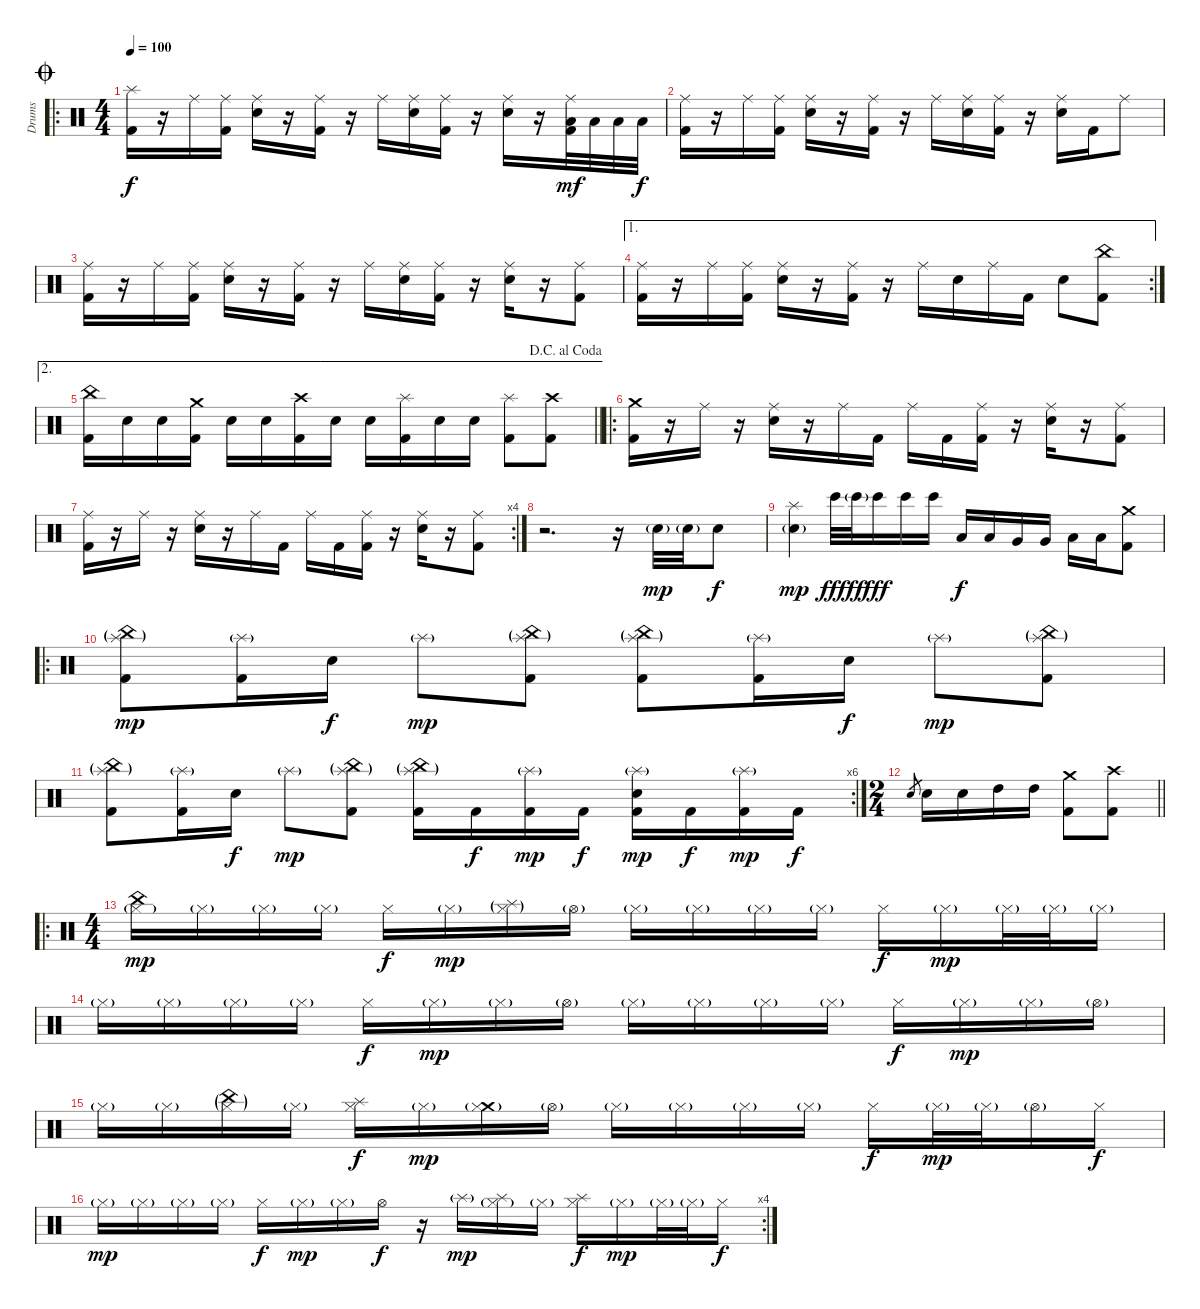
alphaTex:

\track ("Drums" "Drums") {instrument percussion}
\staff {score}
\articulation defaults
\ro
\ts (4 4)
\jump coda
\tempo 100
\clef neutral
\ks c
("Splash (hit)" "Kick (hit) 2").16{dy f} r.16 "Ride (middle)".16 ("Ride (middle)" "Kick (hit) 2").16 ("Ride (middle)" "Electric Snare (hit)").16 r.16 ("Ride (middle)" "Kick (hit) 2").16 r.16 "Ride (middle)".16 ("Ride (middle)" "Electric Snare (hit)").16 ("Ride (middle)" "Kick (hit) 2").16 r.16 ("Ride (middle)" "Electric Snare (hit)").16 r.16 ("Ride (middle)" "Low Floor Tom (hit)" "Kick (hit) 2").32{dy mf} "Low Floor Tom (hit)".32 "Low Floor Tom (hit)".32 "Low Floor Tom (hit)".32{dy f} |
("Ride (middle)" "Kick (hit) 2").16 r.16 "Ride (middle)".16 ("Ride (middle)" "Kick (hit) 2").16 ("Ride (middle)" "Electric Snare (hit)").16 r.16 ("Ride (middle)" "Kick (hit) 2").16 r.16 "Ride (middle)".16 ("Ride (middle)" "Electric Snare (hit)").16 ("Ride (middle)" "Kick (hit) 2").16 r.16 ("Ride (middle)" "Electric Snare (hit)").16 "Kick (hit) 2".16 "Ride (middle)".8 |
("Ride (middle)" "Kick (hit) 2").16 r.16 "Ride (middle)".16 ("Ride (middle)" "Kick (hit) 2").16 ("Ride (middle)" "Electric Snare (hit)").16 r.16 ("Ride (middle)" "Kick (hit) 2").16 r.16 "Ride (middle)".16 ("Ride (middle)" "Electric Snare (hit)").16 ("Ride (middle)" "Kick (hit) 2").16 r.16 ("Ride (middle)" "Electric Snare (hit)").16 r.16 ("Ride (middle)" "Kick (hit) 2").8 |
\ae 1
\rc 2
("Ride (middle)" "Kick (hit) 2").16 r.16 "Ride (middle)".16 ("Ride (middle)" "Kick (hit) 2").16 ("Ride (middle)" "Electric Snare (hit)").16 r.16 ("Ride (middle)" "Kick (hit) 2").16 r.16 "Ride (middle)".16 "Electric Snare (hit)".16 "Ride (middle)".16 "Kick (hit) 2".16 "Electric Snare (hit)".8 ("China (hit)" "Kick (hit) 2").8 |
\ae 2
\jump dacapoalcoda
\barLineRight lightlight
("China (hit)" "Kick (hit) 2").16 "Electric Snare (hit)".16 "Electric Snare (hit)".16 ("Crash medium (hit)" "Kick (hit) 2").16 "Electric Snare (hit)".16 "Electric Snare (hit)".16 ("Crash high (hit)" "Kick (hit) 2").16 "Electric Snare (hit)".16 "Electric Snare (hit)".16 ("Splash (hit)" "Kick (hit) 2").16 "Electric Snare (hit)".16 "Electric Snare (hit)".16 ("Splash (hit)" "Kick (hit) 2").8 ("Crash high (hit)" "Kick (hit) 2").8 |
\ro
("Crash medium (hit)" "Kick (hit) 2").16 r.16 "Ride (middle)".16 r.16 ("Ride (middle)" "Electric Snare (hit)").16 r.16 "Ride (middle)".16 "Kick (hit) 2".16 "Ride (middle)".16 "Kick (hit) 2".16 ("Ride (middle)" "Kick (hit) 2").16 r.16 ("Ride (middle)" "Electric Snare (hit)").16 r.16 ("Ride (middle)" "Kick (hit) 2").8 |
\rc 4
("Ride (middle)" "Kick (hit) 2").16 r.16 "Ride (middle)".16 r.16 ("Ride (middle)" "Electric Snare (hit)").16 r.16 "Ride (middle)".16 "Kick (hit) 2".16 "Ride (middle)".16 "Kick (hit) 2".16 ("Ride (middle)" "Kick (hit) 2").16 r.16 ("Ride (middle)" "Electric Snare (hit)").16 r.16 ("Ride (middle)" "Kick (hit) 2").8 |
r.2{d} r.16 "Electric Snare (hit)"{g}.32{dy mp} "Electric Snare (hit)"{g}.32 "Electric Snare (hit)".8{dy f} |
("Splash (hit)" "Electric Snare (hit)"{g}).4{dy mp} "Bongo High (hit)".32{dy fff} "Bongo High (hit)"{g}.32{dy ff} "Bongo High (hit)".16{dy fff} "Bongo High (hit)".16 "Bongo High (hit)".16 "Low Tom (hit)".16{dy f} "Low Tom (hit)".16 "Very Low Tom (hit)".16 "Very Low Tom (hit)".16 "Low Floor Tom (hit)".16 "Low Floor Tom (hit)".16 ("Crash medium (hit)" "Kick (hit) 2").8 |
\ro
("Splash (hit)"{g} "China (hit)"{g} "Kick (hit) 2").8{dy mp} ("Splash (hit)"{g} "Kick (hit) 2").16 "Electric Snare (hit)".16{dy f} "Splash (hit)"{g}.8{dy mp} ("Splash (hit)"{g} "China (hit)"{g} "Kick (hit) 2").8 ("Splash (hit)"{g} "China (hit)"{g} "Kick (hit) 2").8 ("Splash (hit)"{g} "Kick (hit) 2").16 "Electric Snare (hit)".16{dy f} "Splash (hit)"{g}.8{dy mp} ("Splash (hit)"{g} "China (hit)"{g} "Kick (hit) 2").8 |
\rc 6
("Splash (hit)"{g} "China (hit)"{g} "Kick (hit) 2").8 ("Splash (hit)"{g} "Kick (hit) 2").16 "Electric Snare (hit)".16{dy f} "Splash (hit)"{g}.8{dy mp} ("Splash (hit)"{g} "China (hit)"{g} "Kick (hit) 2").8 ("Splash (hit)"{g} "China (hit)"{g} "Kick (hit) 2").16 "Kick (hit) 2".16{dy f} ("Splash (hit)"{g} "Kick (hit) 2").16{dy mp} "Kick (hit) 2".16{dy f} ("Splash (hit)"{g} "Electric Snare (hit)" "Kick (hit) 2").16{dy mp} "Kick (hit) 2".16{dy f} ("Splash (hit)"{g} "Kick (hit) 2").16{dy mp} "Kick (hit) 2".16{dy f} |
\ts (2 4)
\barLineRight lightlight "Electric Snare (hit)".8{gr} "Electric Snare (hit)".16 "Electric Snare (hit)".16 "High Tom (hit)".16 "High Tom (hit)".16
("Crash medium (hit)" "Kick (hit) 2").8 ("Crash high (hit)" "Kick (hit) 2").8 |
\ro
\ts (4 4)
("China (hit)" "Hi-Hat (closed)"{g}).16{dy mp} "Hi-Hat (closed)"{g}.16 "Hi-Hat (closed)"{g}.16 "Hi-Hat (closed)"{g}.16 "Hi-Hat (closed)".16{dy f} "Hi-Hat (closed)"{g}.16{dy mp} ("Splash (hit)"{g} "Hi-Hat (closed)"{g}).16 "Hi-Hat (open)"{g}.16 "Hi-Hat (closed)"{g}.16 "Hi-Hat (closed)"{g}.16 "Hi-Hat (closed)"{g}.16 "Hi-Hat (closed)"{g}.16 "Hi-Hat (closed)".16{dy f} "Hi-Hat (closed)"{g}.16{dy mp} "Hi-Hat (closed)"{g}.32 "Hi-Hat (closed)"{g}.32 "Hi-Hat (closed)"{g}.16 |
"Hi-Hat (closed)"{g}.16 "Hi-Hat (closed)"{g}.16 "Hi-Hat (closed)"{g}.16 "Hi-Hat (closed)"{g}.16 "Hi-Hat (closed)".16{dy f} "Hi-Hat (closed)"{g}.16{dy mp} "Hi-Hat (closed)"{g}.16 "Hi-Hat (open)"{g}.16 "Hi-Hat (closed)"{g}.16 "Hi-Hat (closed)"{g}.16 "Hi-Hat (closed)"{g}.16 "Hi-Hat (closed)"{g}.16 "Hi-Hat (closed)".16{dy f} "Hi-Hat (closed)"{g}.16{dy mp} "Hi-Hat (closed)"{g}.16 "Hi-Hat (open)"{g}.16 |
"Hi-Hat (closed)"{g}.16 "Hi-Hat (closed)"{g}.16 ("China (hit)"{g} "Hi-Hat (closed)"{g}).16 "Hi-Hat (closed)"{g}.16 ("Splash (hit)" "Hi-Hat (closed)").16{dy f} "Hi-Hat (closed)"{g}.16{dy mp} ("Crash medium (hit)"{g} "Hi-Hat (closed)"{g}).16 "Hi-Hat (open)"{g}.16 "Hi-Hat (closed)"{g}.16 "Hi-Hat (closed)"{g}.16 "Hi-Hat (closed)"{g}.16 "Hi-Hat (closed)"{g}.16 "Hi-Hat (closed)".16{dy f} "Hi-Hat (closed)"{g}.32{dy mp} "Hi-Hat (closed)"{g}.32 "Hi-Hat (open)"{g}.16 "Hi-Hat (closed)".16{dy f} |
\rc 4 "Hi-Hat (closed)"{g}.16{dy mp} "Hi-Hat (closed)"{g}.16 "Hi-Hat (closed)"{g}.16 "Hi-Hat (closed)"{g}.16 "Hi-Hat (closed)".16{dy f} "Hi-Hat (closed)"{g}.16{dy mp} "Hi-Hat (closed)"{g}.16 "Hi-Hat (open)".16{dy f}
r.16 "Splash (hit)"{g}.16{dy mp} ("Splash (hit)" "Hi-Hat (closed)"{g}).16 "Hi-Hat (closed)"{g}.16 ("Splash (hit)" "Hi-Hat (closed)").16{dy f} "Hi-Hat (closed)"{g}.16{dy mp} "Hi-Hat (closed)"{g}.32 "Hi-Hat (closed)"{g}.32 "Hi-Hat (closed)".16{dy f}
